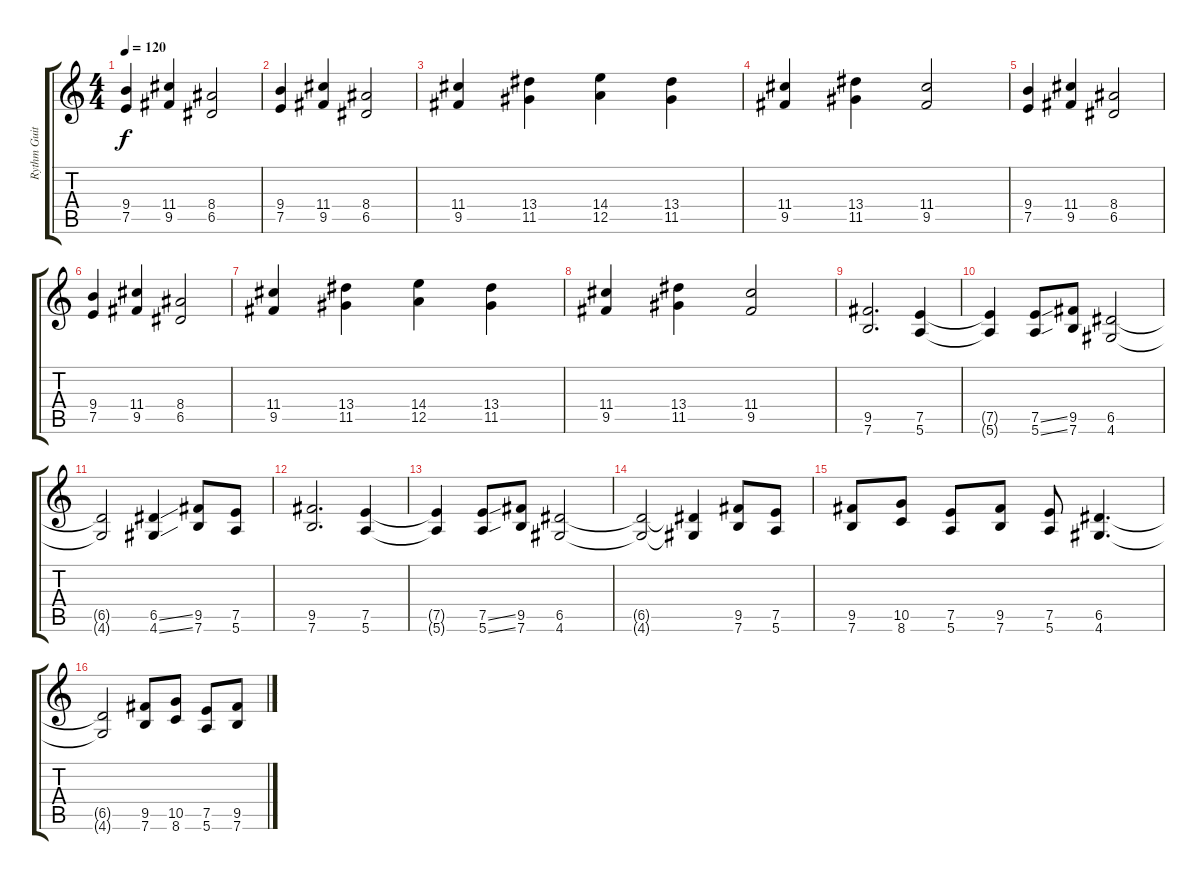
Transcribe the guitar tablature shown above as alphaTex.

\track ("Rythm Guitar" "Rythm Guit") {instrument distortionguitar}
\staff {score tabs}
\tuning (E4 B3 G3 D3 A2 E2) {hide}
\ts (4 4)
\tempo 120
\clef g2
\ks c
(9.4 7.5).4{dy f} (11.4 9.5).4 (8.4 6.5).2 |
(9.4 7.5).4 (11.4 9.5).4 (8.4 6.5).2 |
(11.4 9.5).4 (13.4 11.5).4 (14.4 12.5).4 (13.4 11.5).4 |
(11.4 9.5).4 (13.4 11.5).4 (11.4 9.5).2 |
(9.4 7.5).4 (11.4 9.5).4 (8.4 6.5).2 |
(9.4 7.5).4 (11.4 9.5).4 (8.4 6.5).2 |
(11.4 9.5).4 (13.4 11.5).4 (14.4 12.5).4 (13.4 11.5).4 |
(11.4 9.5).4 (13.4 11.5).4 (11.4 9.5).2 |
(9.5 7.6).2{d} (7.5 5.6).4 |
(7.5{t} 5.6{t}).4 (7.5{ss} 5.6{ss}).8 (9.5 7.6).8 (6.5 4.6).2 |
(6.5{t} 4.6{t}).2 (6.5{ss} 4.6{ss}).4 (9.5 7.6).8 (7.5 5.6).8 |
(9.5 7.6).2{d} (7.5 5.6).4 |
(7.5{t} 5.6{t}).4 (7.5{ss} 5.6{ss}).8 (9.5 7.6).8 (6.5 4.6).2 |
(6.5{t} 4.6{t}).2 (6.5{t} 4.6{t}).4 (9.5 7.6).8 (7.5 5.6).8 |
(9.5 7.6).8 (10.5 8.6).8 (7.5 5.6).8 (9.5 7.6).8 (7.5 5.6).8 (6.5 4.6).4{d} |
(6.5{t} 4.6{t}).2 (9.5 7.6).8 (10.5 8.6).8 (7.5 5.6).8 (9.5 7.6).8
